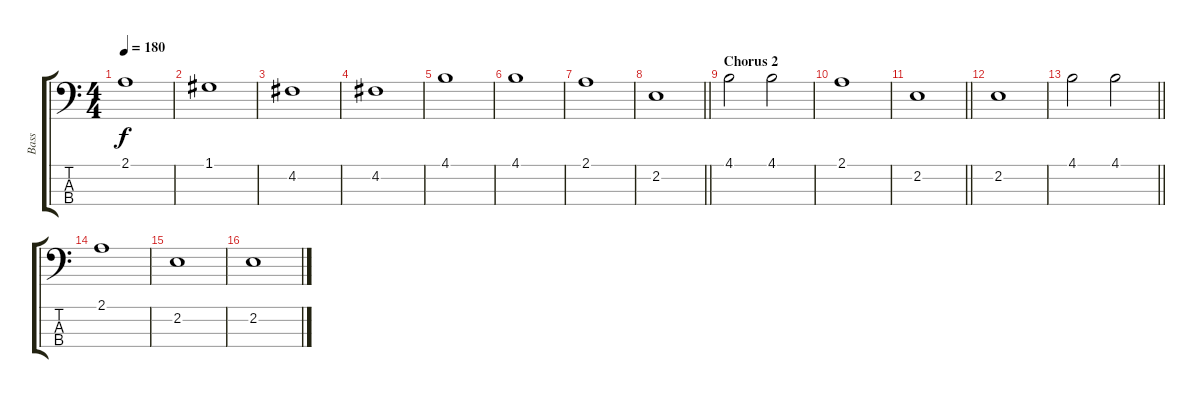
\track ("Bass" "Bass") {instrument electricbassfinger}
\staff {score tabs}
\tuning (G2 D2 A1 E1) {hide}
\ts (4 4)
\tempo 180
\clef f4
\ks c
2.1.1{dy f} |
1.1.1 |
4.2.1 |
4.2.1 |
4.1.1 |
4.1.1 |
2.1.1 |
\barLineRight lightlight
2.2.1 |
\section ("" "Chorus 2")
4.1.2 4.1.2 |
2.1.1 |
\barLineRight lightlight
2.2.1 |
2.2.1 |
\barLineRight lightlight
4.1.2 4.1.2 |
2.1.1 |
2.2.1 |
2.2.1
